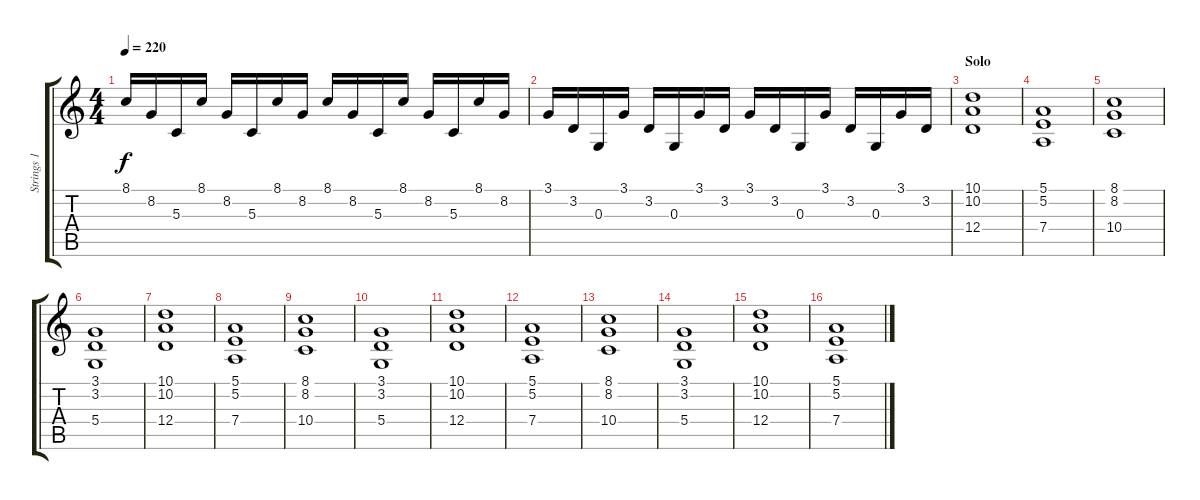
\track ("Strings 1" "Strings 1") {instrument stringensemble1}
\staff {score tabs}
\tuning (E4 B3 G3 D3 A2 E2) {hide}
\ts (4 4)
\tempo 220
\clef g2
\ks c
8.1.16{dy f} 8.2.16 5.3.16 8.1.16 8.2.16 5.3.16 8.1.16 8.2.16 8.1.16 8.2.16 5.3.16 8.1.16 8.2.16 5.3.16 8.1.16 8.2.16 |
3.1.16 3.2.16 0.3.16 3.1.16 3.2.16 0.3.16 3.1.16 3.2.16 3.1.16 3.2.16 0.3.16 3.1.16 3.2.16 0.3.16 3.1.16 3.2.16 |
\section ("" "Solo ")
(10.1 10.2 12.4).1 |
(5.1 5.2 7.4).1 |
(8.1 8.2 10.4).1 |
(3.1 3.2 5.4).1 |
(10.1 10.2 12.4).1 |
(5.1 5.2 7.4).1 |
(8.1 8.2 10.4).1 |
(3.1 3.2 5.4).1 |
(10.1 10.2 12.4).1 |
(5.1 5.2 7.4).1 |
(8.1 8.2 10.4).1 |
(3.1 3.2 5.4).1 |
(10.1 10.2 12.4).1 |
(5.1 5.2 7.4).1
